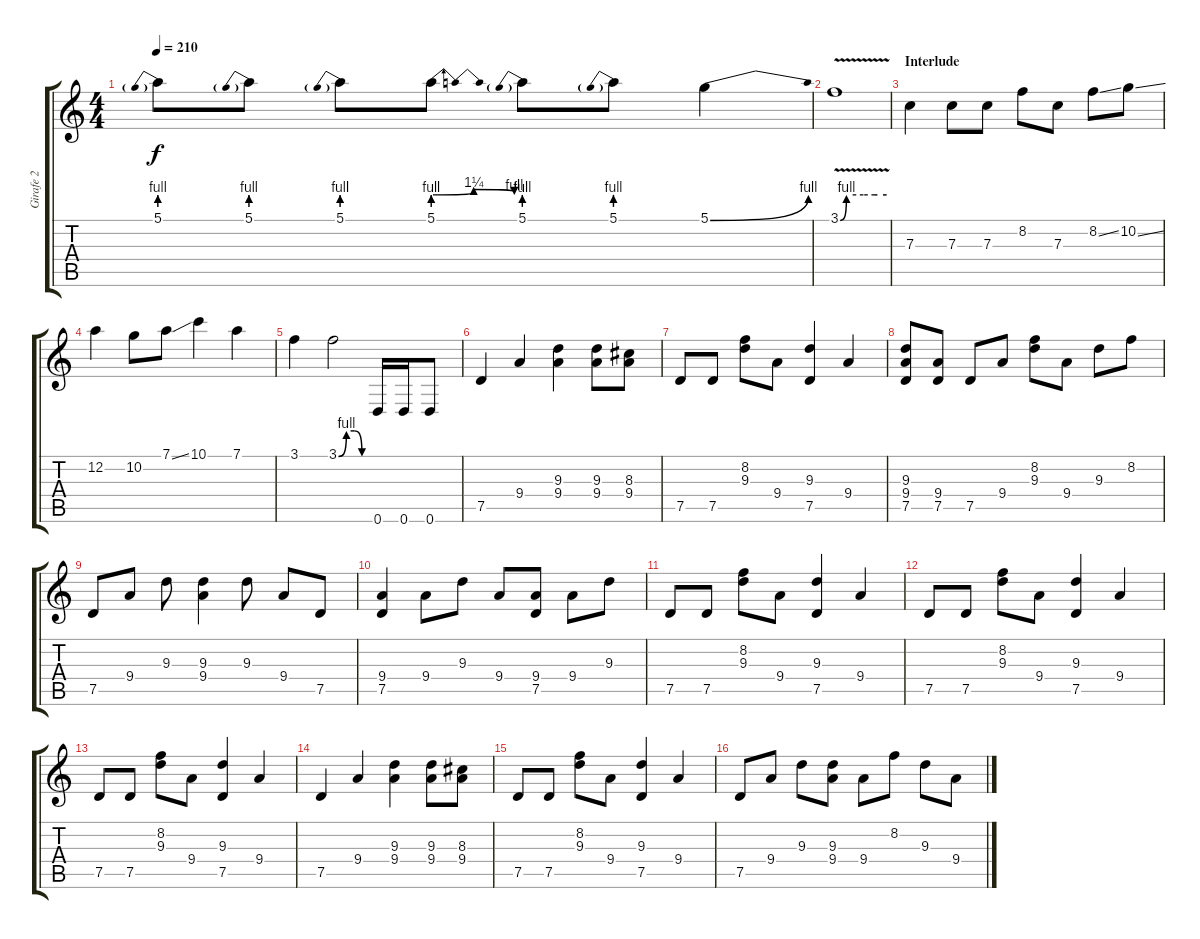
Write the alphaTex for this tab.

\track ("Girafe 2" "Girafe 2") {instrument overdrivenguitar}
\staff {score tabs}
\tuning (D4 A3 F3 C3 G2 D2) {hide}
\ts (4 4)
\tempo 210
\clef g2
\ks c
5.1{be (prebend 0 4 60 4)}.8{dy f} 5.1{be (prebend 0 4 60 4)}.8 5.1{be (prebend 0 4 60 4)}.8 5.1{be (bendrelease 0 4 54 5 54 5 60 4)}.8 5.1{be (prebend 0 4 60 4)}.8 5.1{be (prebend 0 4 60 4)}.8 5.1{be (bend 0 0 60 4)}.4 |
3.1{be (custom 0 0 8 4 30 4 45 4 48 4 60 4) v}.1 |
\section ("" "Interlude")
7.3.4 7.3.8 7.3.8 8.2.8 7.3.8 8.2{ss}.8 10.2{ss}.8 |
12.2.4 10.2.8 7.1{ss}.8 10.1.4 7.1.4 |
3.1.4 3.1{be (custom 0 0 15 4 30 4 45 0 60 0)}.2 0.6.16 0.6.16 0.6.8 |
7.5.4 9.4.4 (9.3 9.4).4 (9.3 9.4).8 (8.3 9.4).8 |
7.5.8 7.5.8 (8.2 9.3).8 9.4.8 (9.3 7.5).4 9.4.4 |
(9.3 9.4 7.5).8 (9.4 7.5).8 7.5.8 9.4.8 (8.2 9.3).8 9.4.8 9.3.8 8.2.8 |
7.5.8 9.4.8 9.3.8 (9.3 9.4).4 9.3.8 9.4.8 7.5.8 |
(9.4 7.5).4 9.4.8 9.3.8 9.4.8 (9.4 7.5).8 9.4.8 9.3.8 |
7.5.8 7.5.8 (8.2 9.3).8 9.4.8 (9.3 7.5).4 9.4.4 |
7.5.8 7.5.8 (8.2 9.3).8 9.4.8 (9.3 7.5).4 9.4.4 |
7.5.8 7.5.8 (8.2 9.3).8 9.4.8 (9.3 7.5).4 9.4.4 |
7.5.4 9.4.4 (9.3 9.4).4 (9.3 9.4).8 (8.3 9.4).8 |
7.5.8 7.5.8 (8.2 9.3).8 9.4.8 (9.3 7.5).4 9.4.4 |
7.5.8 9.4.8 9.3.8 (9.3 9.4).8 9.4.8 8.2.8 9.3.8 9.4.8
